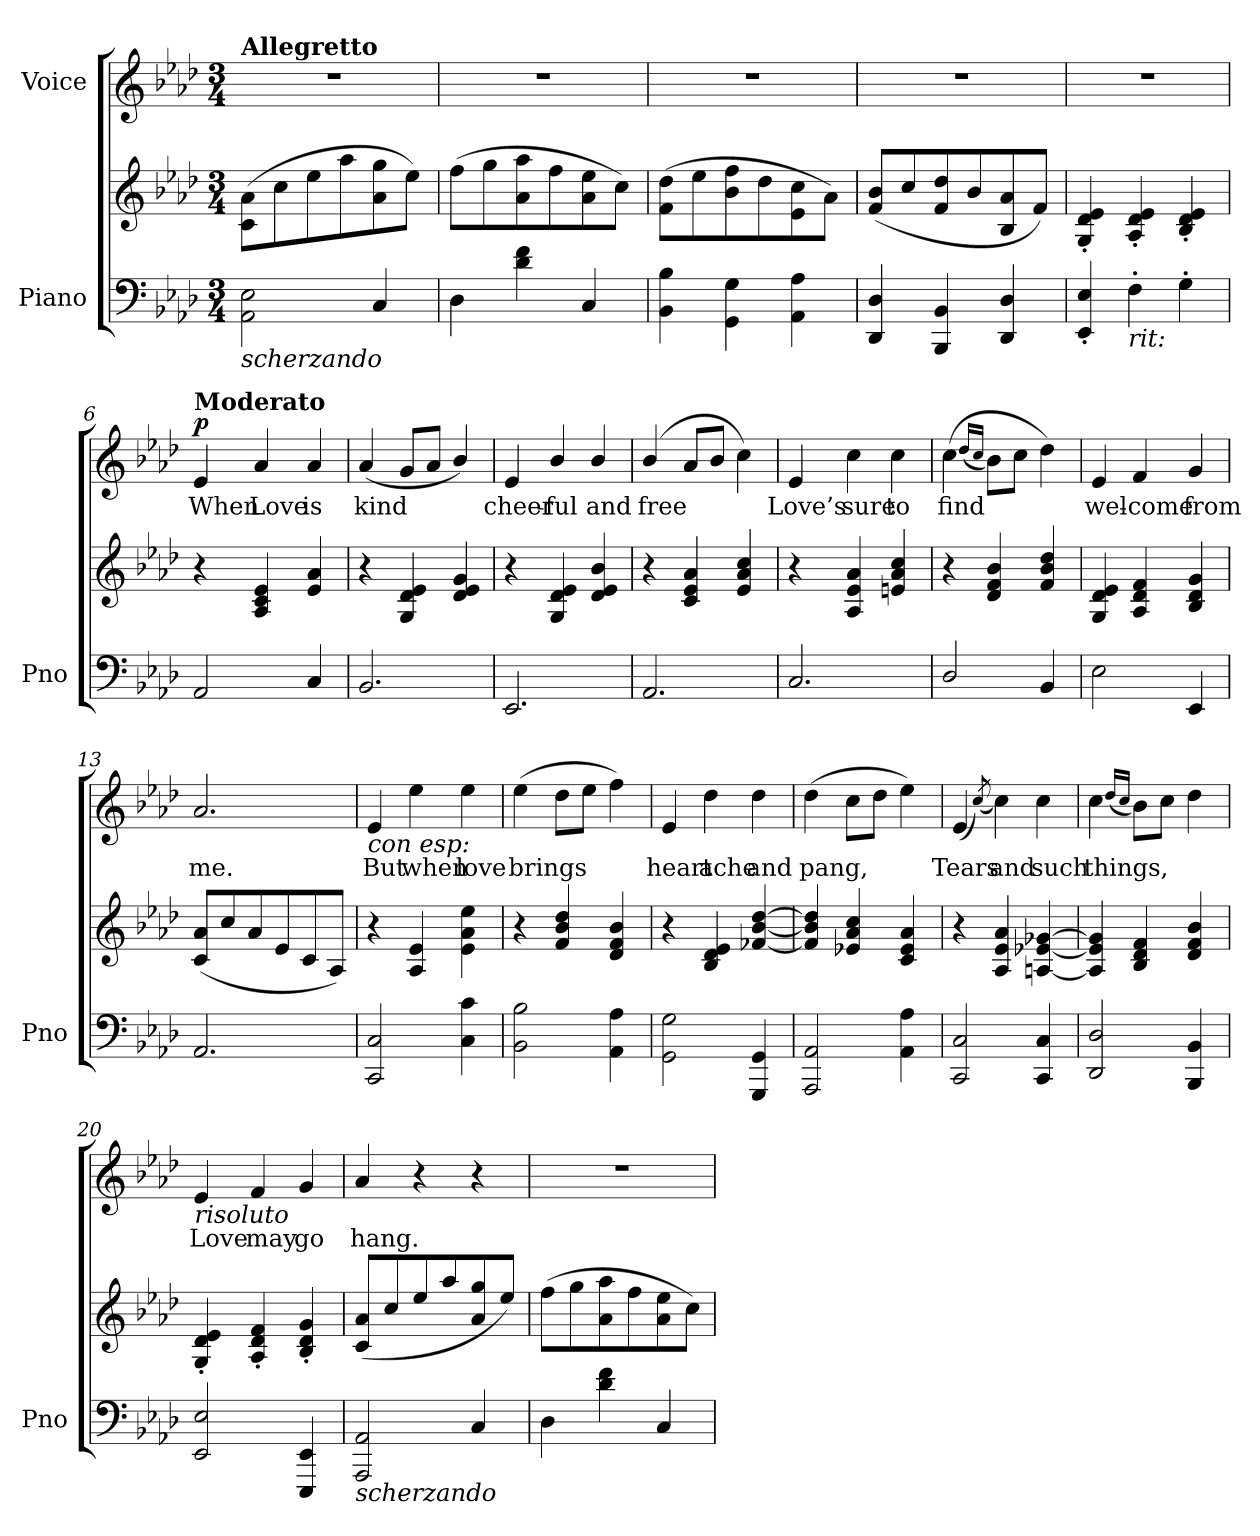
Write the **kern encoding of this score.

**kern	**kern	**dynam	**kern	**text	**dynam
*part2	*part2	*part2	*part1	*part1	*part1
*staff3	*staff2	*staff2/3	*staff1	*staff1	*staff1
*I"Piano	*	*	*I"Voice	*	*
*I'Pno	*	*	*	*	*
*clefF4	*clefG2	*	*clefG2	*	*
*k[b-e-a-d-]	*k[b-e-a-d-]	*	*k[b-e-a-d-]	*	*
*M3/4	*M3/4	*	*M3/4	*	*
=1	=1	=1	=1	=1	=1
!	!	!	!LO:TX:a:B:t=Allegretto	!	!
!LO:TX:b:i:t=scherzando	!	!	!	!	!
2AA-\ 2E-\	(8c\ 8a-\L	.	2.r	.	.
.	8cc\	.	.	.	.
.	8ee-\	.	.	.	.
.	8aa-\	.	.	.	.
4C/	8a-\ 8gg\	.	.	.	.
.	8ee-\J)	.	.	.	.
=2	=2	=2	=2	=2	=2
4D-\	(8ff\L	.	2.r	.	.
.	8gg\	.	.	.	.
4d-\ 4f\	8a-\ 8aa-\	.	.	.	.
.	8ff\	.	.	.	.
4C/	8a-\ 8ee-\	.	.	.	.
.	8cc\J)	.	.	.	.
=3	=3	=3	=3	=3	=3
4BB-\ 4B-\	(8f\ 8dd-\L	.	2.r	.	.
.	8ee-\	.	.	.	.
4GG\ 4G\	8b-\ 8ff\	.	.	.	.
.	8dd-\	.	.	.	.
4AA-\ 4A-\	8e-\ 8cc\	.	.	.	.
.	8a-\J)	.	.	.	.
!!LO:LB:g=z
=4	=4	=4	=4	=4	=4
4DD-/ 4D-/	(8f/ 8b-/L	.	2.r	.	.
.	8cc/	.	.	.	.
4BBB-/ 4BB-/	8f/ 8dd-/	.	.	.	.
.	8b-/	.	.	.	.
4DD-/ 4D-/	8B-/ 8a-/	.	.	.	.
.	8f/J)	.	.	.	.
=5	=5	=5	=5	=5	=5
4EE-/' 4E-/'	4G/'> 4d-/'> 4e-/'>	.	2.r	.	.
!LO:TX:b:i:t=rit&colon;	!	!	!	!	!
4F'\	4A-/'> 4d-/'> 4e-/'>	.	.	.	.
4G'\	4B-/'> 4d-/'> 4e-/'>	.	.	.	.
=6	=6	=6	=6	=6	=6
!	!	!	!LO:TX:a:B:t=Moderato	!	!
!	!	!LO:DY:b	!	!LO:LY:b	!
!	!	!LO:DY:n=1:b	!	!	!LO:DY:a
2AA-/	4r	p other-dynamics	4e-/	When	p
!	!	!	!	!LO:LY:b	!
.	4A-/ 4c/ 4e-/	.	4a-/	Love	.
!	!	!	!	!LO:LY:b	!
4C/	4e-/ 4a-/	.	4a-/	is	.
=7	=7	=7	=7	=7	=7
!	!	!	!	!LO:LY:b	!
2.BB-/	4r	.	(4a-/	kind	.
.	4G/ 4d-/ 4e-/	.	8g/L	.	.
.	.	.	8a-/J	.	.
.	4d-/ 4e-/ 4g/	.	4b-/)	.	.
!!LO:LB:g=z
=8	=8	=8	=8	=8	=8
!	!	!	!	!LO:LY:b	!
2.EE-/	4r	.	4e-/	cheer-	.
!	!	!	!	!LO:LY:b	!
.	4G/ 4d-/ 4e-/	.	4b-/	-ful	.
!	!	!	!	!LO:LY:b	!
.	4d-/ 4e-/ 4b-/	.	4b-/	and	.
=9	=9	=9	=9	=9	=9
!	!	!	!	!LO:LY:b	!
2.AA-/	4r	.	(<4b-/	free	.
.	4c/ 4e-/ 4a-/	.	8a-/L	.	.
.	.	.	8b-/J	.	.
.	4e-/ 4a-/ 4cc/	.	4cc\)	.	.
=10	=10	=10	=10	=10	=10
!	!	!	!	!LO:LY:b	!
2.C/	4r	.	4e-/	Love’s	.
!	!	!	!	!LO:LY:b	!
.	4A-/ 4e-/ 4a-/	.	4cc\	sure	.
!	!	!	!	!LO:LY:b	!
.	4en/ 4a-/ 4cc/	.	4cc\	to	.
=11	=11	=11	=11	=11	=11
!	!	!	!	!LO:LY:b	!
2D-/	4r	.	(4cc\	find	.
.	.	.	(16qdd-/LL	.	.
.	.	.	16qcc/JJ	.	.
.	4d-/ 4f/ 4b-/	.	8b-\L)	.	.
.	.	.	8cc\J	.	.
4BB-/	4f/ 4b-/ 4dd-/	.	4dd-\)	.	.
!!LO:PB:g=z
=12	=12	=12	=12	=12	=12
!	!	!	!	!LO:LY:b	!
2E-\	4G/ 4d-/ 4e-/	.	4e-/	wel-	.
!	!	!	!	!LO:LY:b	!
.	4A-/ 4d-/ 4f/	.	4f/	-come	.
!	!	!	!	!LO:LY:b	!
4EE-/	4B-/ 4d-/ 4g/	.	4g/	from	.
=13	=13	=13	=13	=13	=13
!	!	!	!	!LO:LY:b	!
2.AA-/	(8c/ 8a-/L	.	2.a-/	me.	.
.	8cc/	.	.	.	.
.	8a-/	.	.	.	.
.	8e-/	.	.	.	.
.	8c/	.	.	.	.
.	8A-/J)	.	.	.	.
=14	=14	=14	=14	=14	=14
!	!	!	!LO:TX:b:i:t=con esp&colon;	!	!
!	!	!	!	!LO:LY:b	!
2CC/ 2C/	4r	.	4e-/	But	.
!	!	!	!	!LO:LY:b	!
.	4A-/ 4e-/	.	4ee-\	when	.
!	!	!	!	!LO:LY:b	!
4C\ 4c\	4e-\ 4a-\ 4ee-\	.	4ee-\	love	.
=15	=15	=15	=15	=15	=15
!	!	!	!	!LO:LY:b	!
2BB-\ 2B-\	4r	.	(4ee-\	brings	.
.	4f/ 4b-/ 4dd-/	.	8dd-\L	.	.
.	.	.	8ee-\J	.	.
4AA-\ 4A-\	4d-/ 4f/ 4b-/	.	4ff\)	.	.
!!LO:LB:g=z
=16	=16	=16	=16	=16	=16
!	!	!	!	!LO:LY:b	!
2GG\ 2G\	4r	.	4e-/	heart	.
!	!	!	!	!LO:LY:b	!
.	4B-/ 4d-/ 4e-/	.	4dd-\	ache	.
!	!	!	!	!LO:LY:b	!
4GGG/ 4GG/	[4f-X/ [4b-/ [4dd-/	.	4dd-\	and	.
=17	=17	=17	=17	=17	=17
!	!	!	!	!LO:LY:b	!
2AAA-/ 2AA-/	4f-/] 4b-/] 4dd-/]	.	(4dd-\	pang,	.
.	4e-X/ 4a-/ 4cc/	.	8cc\L	.	.
.	.	.	8dd-\J	.	.
4AA-\ 4A-\	4c/ 4e-/ 4a-/	.	4ee-\)	.	.
=18	=18	=18	=18	=18	=18
!	!	!	!	!LO:LY:b	!
2CC/ 2C/	4r	.	(<4e-/	Tears	.
.	.	.	(8qcc/)	.	.
!	!	!	!	!LO:LY:b	!
.	4A-/ 4e-/ 4a-/	.	4cc\)	and	.
!	!	!	!	!LO:LY:b	!
4CC/ 4C/	[4An/ [4e-X/ [4g-X/	.	4cc\	such	.
=19	=19	=19	=19	=19	=19
!	!	!	!	!LO:LY:b	!
2DD-/ 2D-/	4A/] 4e-/] 4g-/]	.	4cc\	things,	.
.	.	.	(16qdd-/LL	.	.
.	.	.	16qcc/JJ	.	.
.	4B-/ 4d-/ 4f/	.	8b-\L)	.	.
.	.	.	8cc\J	.	.
4BBB-/ 4BB-/	4d-/ 4f/ 4b-/	.	4dd-\	.	.
!!LO:LB:g=z
=20	=20	=20	=20	=20	=20
!	!	!	!LO:TX:b:i:t=risoluto	!	!
!	!	!	!	!LO:LY:b	!
2EE-/ 2E-/	4G/'> 4d-/'> 4e-/'>	.	4e-/	Love	.
!	!	!	!	!LO:LY:b	!
.	4A-/'> 4d-/'> 4f/'>	.	4f/	may	.
!	!	!	!	!LO:LY:b	!
4EEE-/ 4EE-/	4B-/'> 4d-/'> 4g/'>	.	4g/	go	.
=21	=21	=21	=21	=21	=21
!LO:TX:b:i:t=scherzando	!	!	!	!	!
!	!	!	!	!LO:LY:b	!
2AAA-/ 2AA-/	(8c/ 8a-/L	.	4a-/	hang.	.
.	8cc/	.	.	.	.
.	8ee-/	.	4r	.	.
.	8aa-/	.	.	.	.
4C/	8a-/ 8gg/	.	4r	.	.
.	8ee-/J)	.	.	.	.
=22	=22	=22	=22	=22	=22
4D-\	(8ff\L	.	2.r	.	.
.	8gg\	.	.	.	.
4d-\ 4f\	8a-\ 8aa-\	.	.	.	.
.	8ff\	.	.	.	.
4C/	8a-\ 8ee-\	.	.	.	.
.	8cc\J)	.	.	.	.
=	=	=	=	=	=
*-	*-	*-	*-	*-	*-
